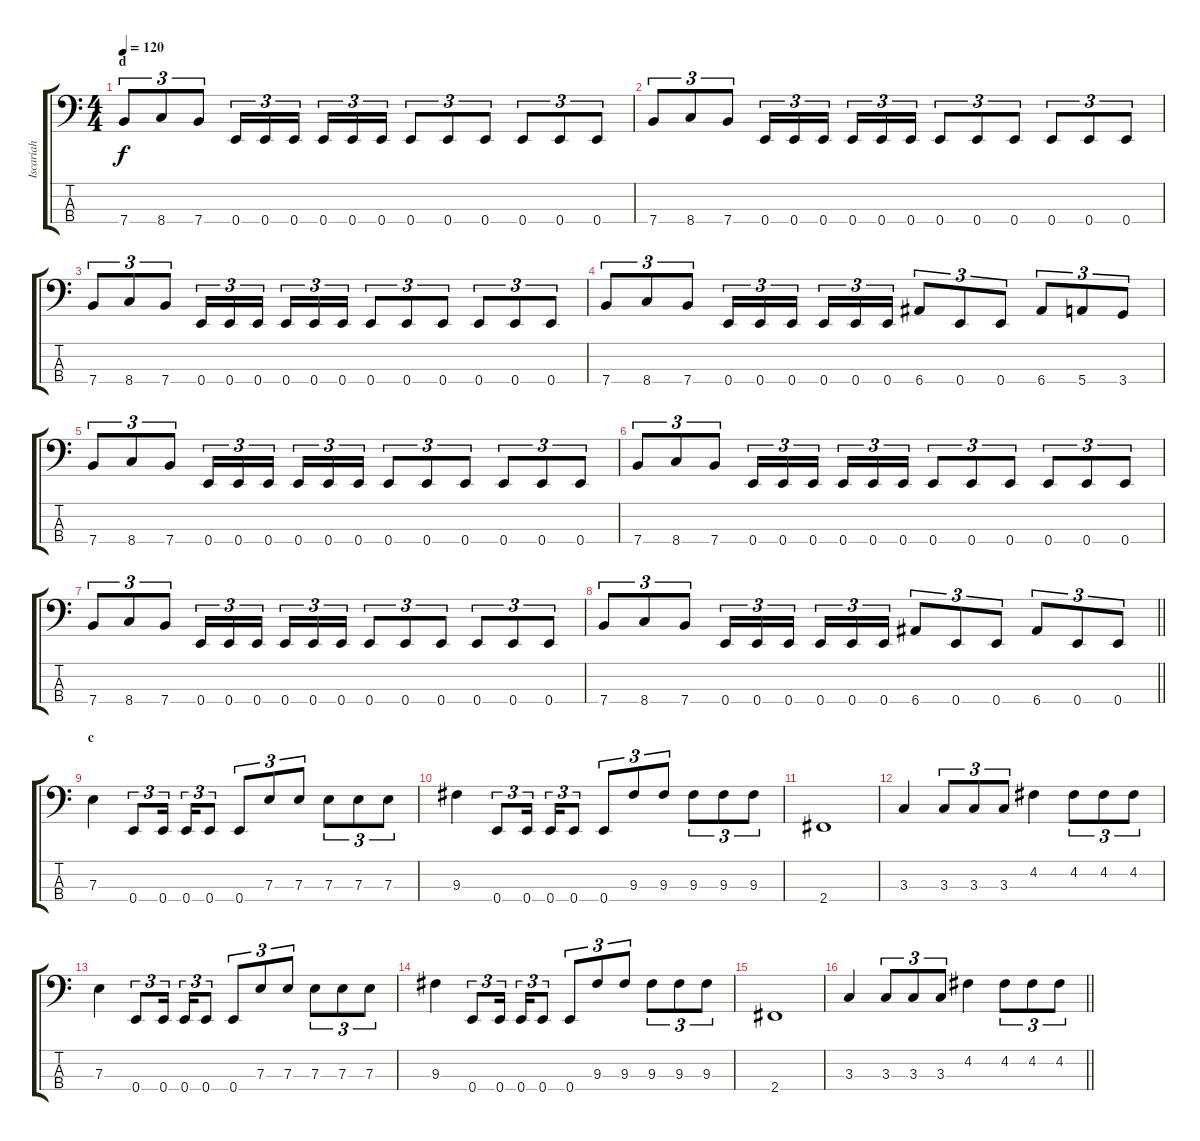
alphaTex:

\track ("Iscariah" "Iscariah") {instrument electricbassfinger}
\staff {score tabs}
\tuning (G2 D2 A1 E1) {hide}
\ts (4 4)
\section ("" "d")
\tempo 120
\clef f4
\ks c
7.4.8{tu (3 2) dy f} 8.4.8{tu (3 2)} 7.4.8{tu (3 2)} 0.4.16{tu (3 2)} 0.4.16{tu (3 2)} 0.4.16{tu (3 2) beam splitsecondary} 0.4.16{tu (3 2)} 0.4.16{tu (3 2)} 0.4.16{tu (3 2)} 0.4.8{tu (3 2)} 0.4.8{tu (3 2)} 0.4.8{tu (3 2)} 0.4.8{tu (3 2)} 0.4.8{tu (3 2)} 0.4.8{tu (3 2)} |
7.4.8{tu (3 2)} 8.4.8{tu (3 2)} 7.4.8{tu (3 2)} 0.4.16{tu (3 2)} 0.4.16{tu (3 2)} 0.4.16{tu (3 2) beam splitsecondary} 0.4.16{tu (3 2)} 0.4.16{tu (3 2)} 0.4.16{tu (3 2)} 0.4.8{tu (3 2)} 0.4.8{tu (3 2)} 0.4.8{tu (3 2)} 0.4.8{tu (3 2)} 0.4.8{tu (3 2)} 0.4.8{tu (3 2)} |
7.4.8{tu (3 2)} 8.4.8{tu (3 2)} 7.4.8{tu (3 2)} 0.4.16{tu (3 2)} 0.4.16{tu (3 2)} 0.4.16{tu (3 2) beam splitsecondary} 0.4.16{tu (3 2)} 0.4.16{tu (3 2)} 0.4.16{tu (3 2)} 0.4.8{tu (3 2)} 0.4.8{tu (3 2)} 0.4.8{tu (3 2)} 0.4.8{tu (3 2)} 0.4.8{tu (3 2)} 0.4.8{tu (3 2)} |
7.4.8{tu (3 2)} 8.4.8{tu (3 2)} 7.4.8{tu (3 2)} 0.4.16{tu (3 2)} 0.4.16{tu (3 2)} 0.4.16{tu (3 2) beam splitsecondary} 0.4.16{tu (3 2)} 0.4.16{tu (3 2)} 0.4.16{tu (3 2)} 6.4.8{tu (3 2)} 0.4.8{tu (3 2)} 0.4.8{tu (3 2)} 6.4.8{tu (3 2)} 5.4.8{tu (3 2)} 3.4.8{tu (3 2)} |
7.4.8{tu (3 2)} 8.4.8{tu (3 2)} 7.4.8{tu (3 2)} 0.4.16{tu (3 2)} 0.4.16{tu (3 2)} 0.4.16{tu (3 2) beam splitsecondary} 0.4.16{tu (3 2)} 0.4.16{tu (3 2)} 0.4.16{tu (3 2)} 0.4.8{tu (3 2)} 0.4.8{tu (3 2)} 0.4.8{tu (3 2)} 0.4.8{tu (3 2)} 0.4.8{tu (3 2)} 0.4.8{tu (3 2)} |
7.4.8{tu (3 2)} 8.4.8{tu (3 2)} 7.4.8{tu (3 2)} 0.4.16{tu (3 2)} 0.4.16{tu (3 2)} 0.4.16{tu (3 2) beam splitsecondary} 0.4.16{tu (3 2)} 0.4.16{tu (3 2)} 0.4.16{tu (3 2)} 0.4.8{tu (3 2)} 0.4.8{tu (3 2)} 0.4.8{tu (3 2)} 0.4.8{tu (3 2)} 0.4.8{tu (3 2)} 0.4.8{tu (3 2)} |
7.4.8{tu (3 2)} 8.4.8{tu (3 2)} 7.4.8{tu (3 2)} 0.4.16{tu (3 2)} 0.4.16{tu (3 2)} 0.4.16{tu (3 2) beam splitsecondary} 0.4.16{tu (3 2)} 0.4.16{tu (3 2)} 0.4.16{tu (3 2)} 0.4.8{tu (3 2)} 0.4.8{tu (3 2)} 0.4.8{tu (3 2)} 0.4.8{tu (3 2)} 0.4.8{tu (3 2)} 0.4.8{tu (3 2)} |
\barLineRight lightlight
7.4.8{tu (3 2)} 8.4.8{tu (3 2)} 7.4.8{tu (3 2)} 0.4.16{tu (3 2)} 0.4.16{tu (3 2)} 0.4.16{tu (3 2) beam splitsecondary} 0.4.16{tu (3 2)} 0.4.16{tu (3 2)} 0.4.16{tu (3 2)} 6.4.8{tu (3 2)} 0.4.8{tu (3 2)} 0.4.8{tu (3 2)} 6.4.8{tu (3 2)} 0.4.8{tu (3 2)} 0.4.8{tu (3 2)} |
\section ("" "c")
7.3.4 0.4.8{tu (3 2)} 0.4.16{tu (3 2) beam splitsecondary} 0.4.16{tu (3 2)} 0.4.8{tu (3 2)} 0.4.8{tu (3 2)} 7.3.8{tu (3 2)} 7.3.8{tu (3 2)} 7.3.8{tu (3 2)} 7.3.8{tu (3 2)} 7.3.8{tu (3 2)} |
9.3.4 0.4.8{tu (3 2)} 0.4.16{tu (3 2) beam splitsecondary} 0.4.16{tu (3 2)} 0.4.8{tu (3 2)} 0.4.8{tu (3 2)} 9.3.8{tu (3 2)} 9.3.8{tu (3 2)} 9.3.8{tu (3 2)} 9.3.8{tu (3 2)} 9.3.8{tu (3 2)} |
2.4.1 |
3.3.4 3.3.8{tu (3 2)} 3.3.8{tu (3 2)} 3.3.8{tu (3 2)} 4.2.4 4.2.8{tu (3 2)} 4.2.8{tu (3 2)} 4.2.8{tu (3 2)} |
7.3.4 0.4.8{tu (3 2)} 0.4.16{tu (3 2) beam splitsecondary} 0.4.16{tu (3 2)} 0.4.8{tu (3 2)} 0.4.8{tu (3 2)} 7.3.8{tu (3 2)} 7.3.8{tu (3 2)} 7.3.8{tu (3 2)} 7.3.8{tu (3 2)} 7.3.8{tu (3 2)} |
9.3.4 0.4.8{tu (3 2)} 0.4.16{tu (3 2) beam splitsecondary} 0.4.16{tu (3 2)} 0.4.8{tu (3 2)} 0.4.8{tu (3 2)} 9.3.8{tu (3 2)} 9.3.8{tu (3 2)} 9.3.8{tu (3 2)} 9.3.8{tu (3 2)} 9.3.8{tu (3 2)} |
2.4.1 |
\barLineRight lightlight
3.3.4 3.3.8{tu (3 2)} 3.3.8{tu (3 2)} 3.3.8{tu (3 2)} 4.2.4 4.2.8{tu (3 2)} 4.2.8{tu (3 2)} 4.2.8{tu (3 2)}
